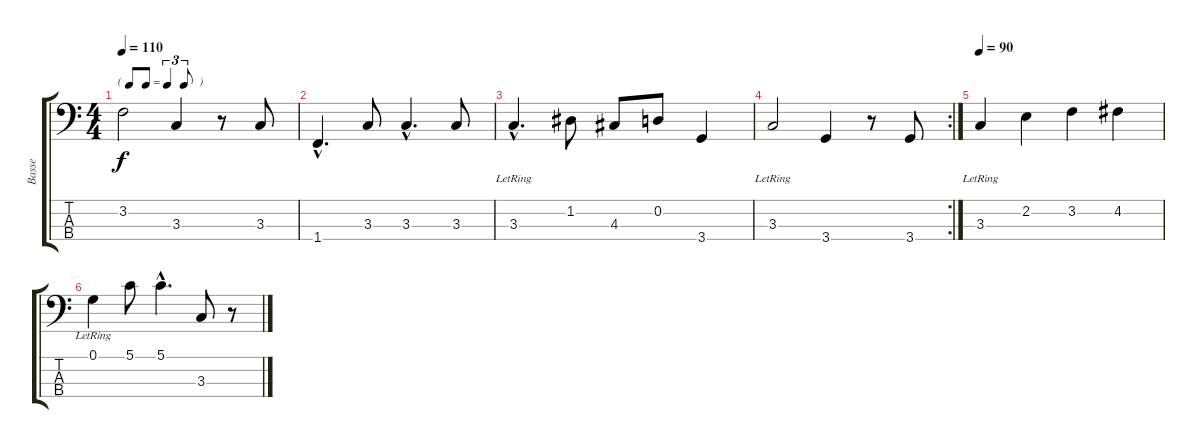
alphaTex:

\track ("Basse" "Basse") {instrument acousticbass}
\staff {score tabs}
\tuning (G2 D2 A1 E1) {hide}
\ts (4 4)
\tf triplet8th
\tempo 110
\clef f4
\ks c
3.2.2{dy f} 3.3.4 r.8 3.3.8 |
1.4{hac}.4{d} 3.3.8 3.3{hac}.4{d} 3.3.8 |
3.3{hac lr}.4{d} 1.2.8 4.3.8 0.2.8 3.4.4 |
\rc 2
3.3{lr}.2 3.4.4 r.8 3.4.8 |
\tempo 90
3.3{lr}.4 2.2.4 3.2.4 4.2.4 |
0.1{lr}.4 5.1.8 5.1{hac}.4{d} 3.3.8 r.8
